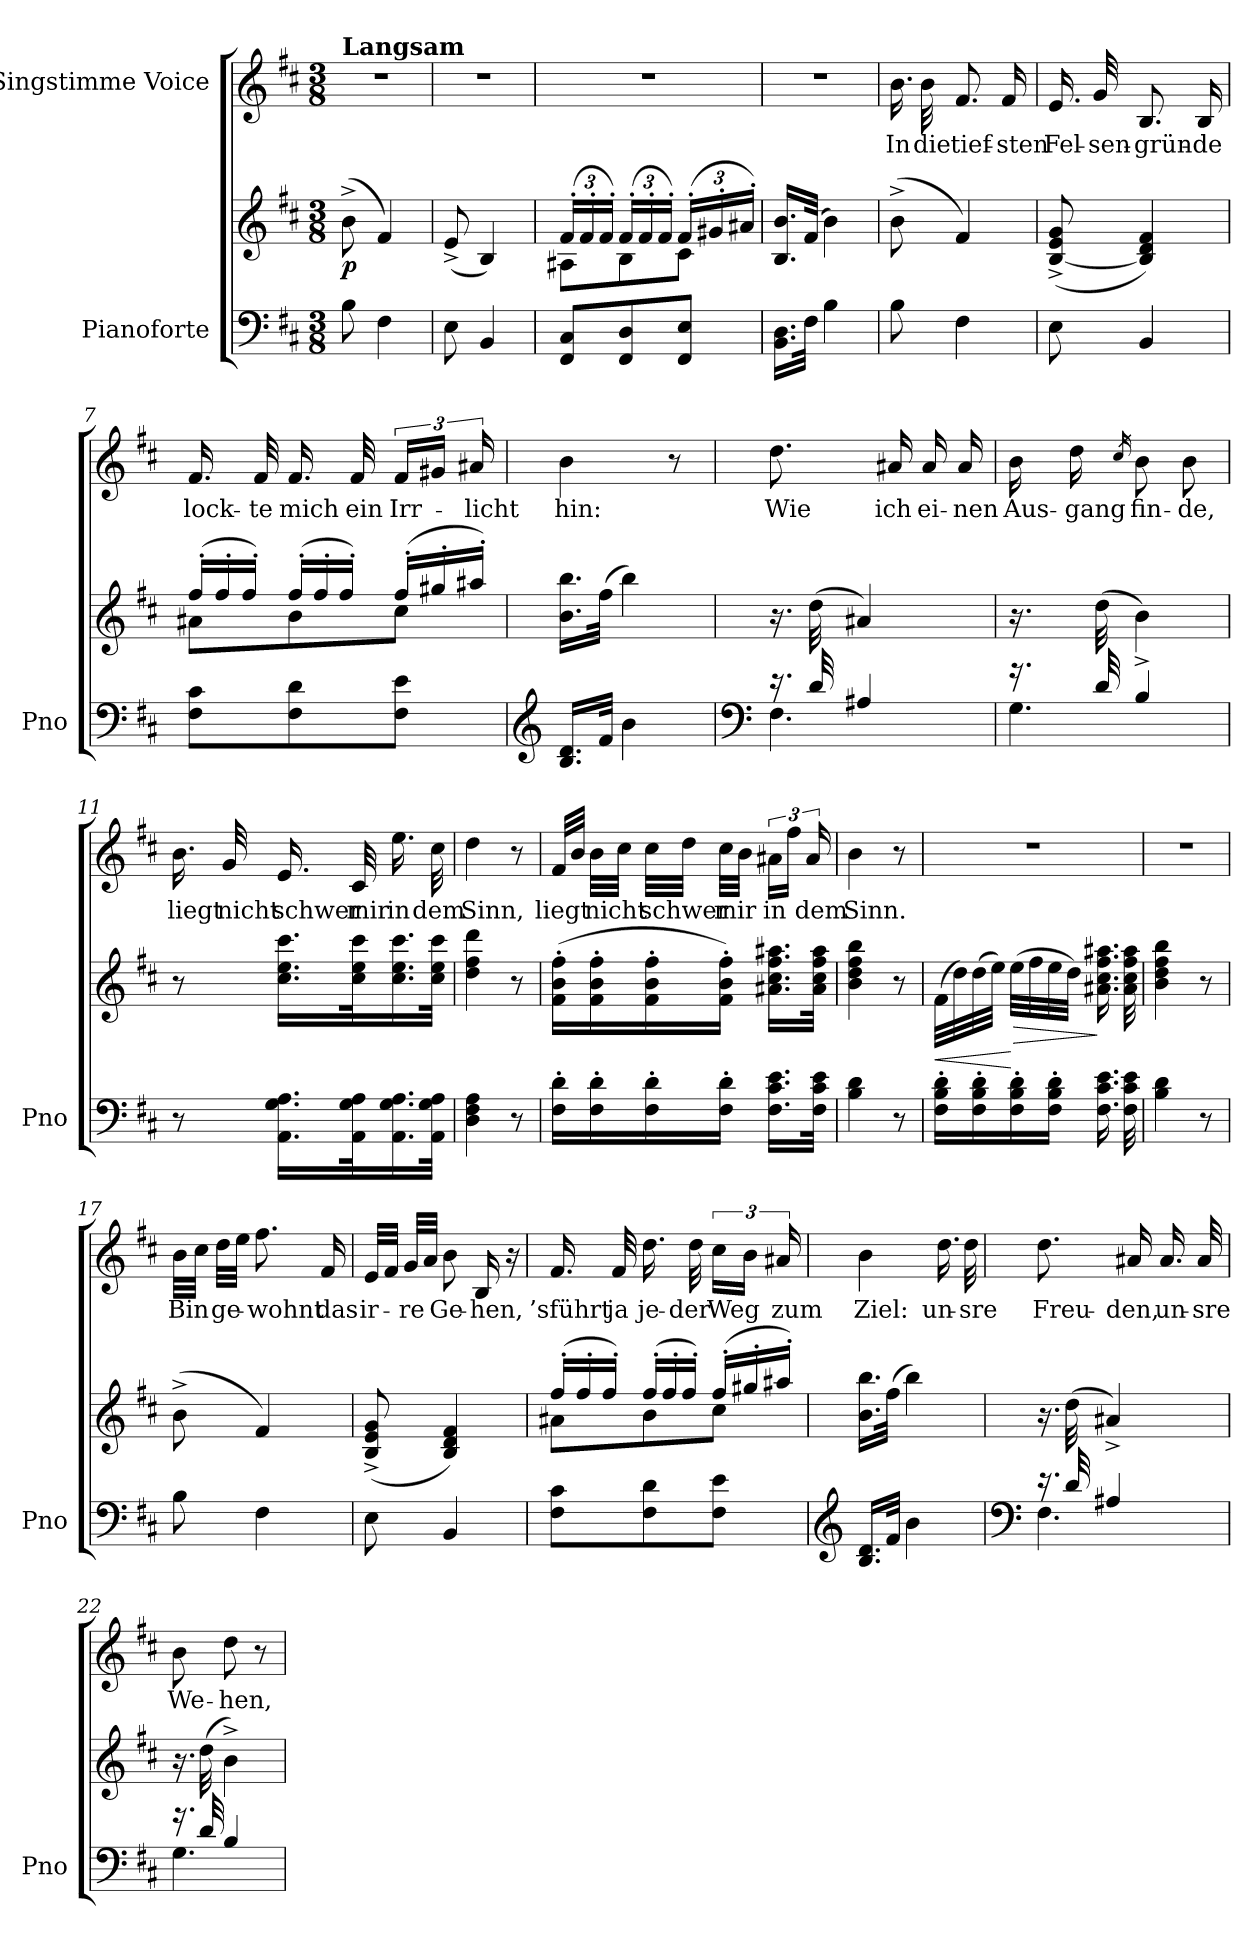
**kern	**kern	**dynam	**kern	**text
*part2	*part2	*part2	*part1	*part1
*staff3	*staff2	*staff2/3	*staff1	*staff1
*I"Pianoforte	*	*	*I"Singstimme Voice	*
*I'Pno	*	*	*	*
*clefF4	*clefG2	*	*clefG2	*
*k[f#c#]	*k[f#c#]	*	*k[f#c#]	*
*M3/8	*M3/8	*	*M3/8	*
=1	=1	=1	=1	=1
!	!	!	!LO:TX:a:B:t=Langsam	!
!	!	!LO:DY:b	!	!
8B\	(8b^<\	p	4.r	.
4F#\	4f#/)	.	.	.
=2	=2	=2	=2	=2
8E\	(8e^</	.	4.r	.
4BB/	4B/)	.	.	.
=3	=3	=3	=3	=3
*	*Xbrackettup	*	*	*
*	*^	*	*	*
8FF#/ 8C#/L	(24f#'/LL	8A#X\L	.	4.r	.
.	24f#'/	.	.	.	.
.	24f#'/JJ)	.	.	.	.
8FF#/ 8D/	(24f#'/LL	8B\	.	.	.
.	24f#'/	.	.	.	.
.	24f#'/JJ)	.	.	.	.
8FF#/ 8E/J	(24f#'/LL	8c#\J	.	.	.
.	24g#X'/	.	.	.	.
.	24a#X'/JJ)	.	.	.	.
*	*v	*v	*	*	*
=4	=4	=4	=4	=4
16.BB\ 16.D\LL	16.B/ 16.b/LL	.	4.r	.
32F#\JJk	(32f#/JJk	.	.	.
4B\	4b\)	.	.	.
=5	=5	=5	=5	=5
8B\	(8b^<\	.	16.b\	In
.	.	.	32b\	die
4F#\	4f#/)	.	8.f#/	tief-
.	.	.	16f#/	-sten
=6	=6	=6	=6	=6
8E\	([8B/^ 8e/^ 8g/^	.	16.e/	Fel-
.	.	.	32g/	-sen-
4BB/	4B/] 4d/ 4f#/)	.	8.B/	-grün-
.	.	.	16B/	-de
=7	=7	=7	=7	=7
*	*Xtuplet	*	*	*
*	*^	*	*	*
8F#\ 8c#\L	(24ff#'/LL	8a#X\L	.	16.f#/	lock-
.	24ff#'/	.	.	.	.
.	24ff#'/JJ)	.	.	.	.
.	.	.	.	32f#/	-te
8F#\ 8d\	(24ff#'/LL	8b\	.	16.f#/	mich
.	24ff#'/	.	.	.	.
.	24ff#'/JJ)	.	.	.	.
.	.	.	.	32f#/	ein
8F#\ 8e\J	(24ff#'/LL	8cc#\J	.	24f#/LL	Irr-
.	24gg#X'/	.	.	24g#X/JJ	.
.	24aa#X'/JJ)	.	.	24a#X/	-licht
*	*v	*v	*	*	*
=8	=8	=8	=8	=8
*clefG2	*	*	*	*
16.B/ 16.d/LL	16.b\ 16.bb\LL	.	4b\	hin:
32f#/JJk	(32ff#\JJk	.	.	.
4b\	4bb\)	.	.	.
.	.	.	8r	.
=9	=9	=9	=9	=9
*clefF4	*	*	*	*
*^	*	*	*	*
16.r	4.F#\	16.r	.	8.dd\	Wie
32d/	.	(32dd\	.	.	.
4A#X/	.	4a#X/)	.	.	.
.	.	.	.	16a#X/	ich
.	.	.	.	16a#/	ei-
.	.	.	.	16a#/	-nen
=10	=10	=10	=10	=10	=10
16.r	4.G\	16.r	.	16b\	Aus-
.	.	.	.	16dd\	-gang
32d/	.	(32dd\	.	.	.
.	.	.	.	16qcc#/	.
4B^/	.	4b\)	.	8b\	fin-
.	.	.	.	8b\	-de,
*v	*v	*	*	*	*
=11	=11	=11	=11	=11
8r	8r	.	16.b\	liegt
.	.	.	32g/	nicht
16.AA\ 16.G\ 16.A\LL	16.cc#\ 16.ee\ 16.ccc#\LL	.	16.e/	schwer
32AA\ 32G\ 32A\K	32cc#\ 32ee\ 32ccc#\K	.	32c#/	mir
16.AA\ 16.G\ 16.A\	16.cc#\ 16.ee\ 16.ccc#\	.	16.ee\	in
32AA\ 32G\ 32A\JJk	32cc#\ 32ee\ 32ccc#\JJk	.	32cc#\	dem
=12	=12	=12	=12	=12
4D\ 4F#\ 4A\	4dd\ 4ff#\ 4ddd\	.	4dd\	Sinn,
8r	8r	.	8r	.
=13	=13	=13	=13	=13
16F#\' 16d\'LL	(16f#\' 16b\' 16ff#\'LL	.	32f#/LLL	liegt
.	.	.	32b/JJJ	.
16F#\' 16d\'	16f#\' 16b\' 16ff#\'	.	32b\LLL	nicht
.	.	.	32cc#\JJJ	.
16F#\' 16d\'	16f#\' 16b\' 16ff#\'	.	32cc#\LLL	schwer
.	.	.	32dd\JJJ	.
16F#\' 16d\'JJ	16f#\' 16b\' 16ff#\'JJ)	.	32cc#\LLL	mir
.	.	.	32b\JJJ	.
16.F#\ 16.c#\ 16.e\LL	16.a#X\ 16.cc#\ 16.ff#\ 16.aa#X\LL	.	24a#X\LL	in
.	.	.	24ff#\JJ	.
.	.	.	24a#/	dem
32F#\ 32c#\ 32e\JJk	32a#\ 32cc#\ 32ff#\ 32aa#\JJk	.	.	.
=14	=14	=14	=14	=14
4B\ 4d\	4b\ 4dd\ 4ff#\ 4bb\	.	4b\	Sinn.
8r	8r	.	8r	.
=15	=15	=15	=15	=15
!	!	!LO:HP:b	!	!
16F#\' 16B\' 16d\'LL	(32f#\LLL	<	4.r	.
.	32dd\)	.	.	.
16F#\' 16B\' 16d\'	(32dd\	.	.	.
.	32ee\JJJ)	.	.	.
!	!	!LO:HP:n=1:b	!	!
16F#\' 16B\' 16d\'	(32ee\LLL	[ >	.	.
.	32ff#\	.	.	.
16F#\' 16B\' 16d\'JJ	32ee\	.	.	.
.	32dd\JJJ)	.	.	.
16.F#\ 16.c#\ 16.e\LL	16.a#X\ 16.cc#\ 16.ff#\ 16.aa#X\LL	]	.	.
32F#\ 32c#\ 32e\JLL	32a#\ 32cc#\ 32ff#\ 32aa#\JLL	.	.	.
=16	=16	=16	=16	=16
4B\ 4d\	4b\ 4dd\ 4ff#\ 4bb\	.	4.r	.
8r	8r	.	.	.
=17	=17	=17	=17	=17
8B\	(8b^<\	.	32b\LLL	Bin
.	.	.	32cc#\JJJ	.
.	.	.	32dd\LLL	ge-
.	.	.	32ee\JJJ	.
4F#\	4f#/)	.	8.ff#\	-wohnt
.	.	.	16f#/	das
=18	=18	=18	=18	=18
8E\	(>8B/^ 8e/^ 8g/^	.	32e/LLL	ir-
.	.	.	32f#/JJJ	.
.	.	.	32g/LLL	-re
.	.	.	32a/JJJ	.
4BB/	4B/ 4d/ 4f#/)	.	8b\	Ge-
.	.	.	16B/	-hen,
.	.	.	16r	.
=19	=19	=19	=19	=19
*	*^	*	*	*
8F#\ 8c#\L	(24ff#'/LL	8a#X\L	.	16.f#/	’sführt
.	24ff#'/	.	.	.	.
.	24ff#'/JJ)	.	.	.	.
.	.	.	.	32f#/	ja
8F#\ 8d\	(24ff#'/LL	8b\	.	16.dd\	je-
.	24ff#'/	.	.	.	.
.	24ff#'/JJ)	.	.	.	.
.	.	.	.	32dd\	-der
8F#\ 8e\J	(24ff#'/LL	8cc#\J	.	24cc#\LL	Weg
.	24gg#X'/	.	.	24b\JJ	.
.	24aa#X'/JJ)	.	.	24a#X/	zum
*	*v	*v	*	*	*
=20	=20	=20	=20	=20
*clefG2	*	*	*	*
16.B/ 16.d/LL	16.b\ 16.bb\LL	.	4b\	Ziel:
32f#/JJk	(32ff#\JJk	.	.	.
4b\	4bb\)	.	.	.
.	.	.	16.dd\	un-
.	.	.	32dd\	-sre
=21	=21	=21	=21	=21
*clefF4	*	*	*	*
*^	*	*	*	*
16.r	4.F#\	16.r	.	8.dd\	Freu-
32d/	.	(32dd\	.	.	.
4A#X/	.	4a#X^/)	.	.	.
.	.	.	.	16a#X/	-den,
.	.	.	.	16.a#/	un-
.	.	.	.	32a#/	-sre
=22	=22	=22	=22	=22	=22
16.r	4.G\	16.r	.	8b\	We-
32d/	.	(32dd\	.	.	.
4B/	.	4b^\)	.	8dd\	-hen,
.	.	.	.	8r	.
*v	*v	*	*	*	*
=	=	=	=	=
*-	*-	*-	*-	*-
